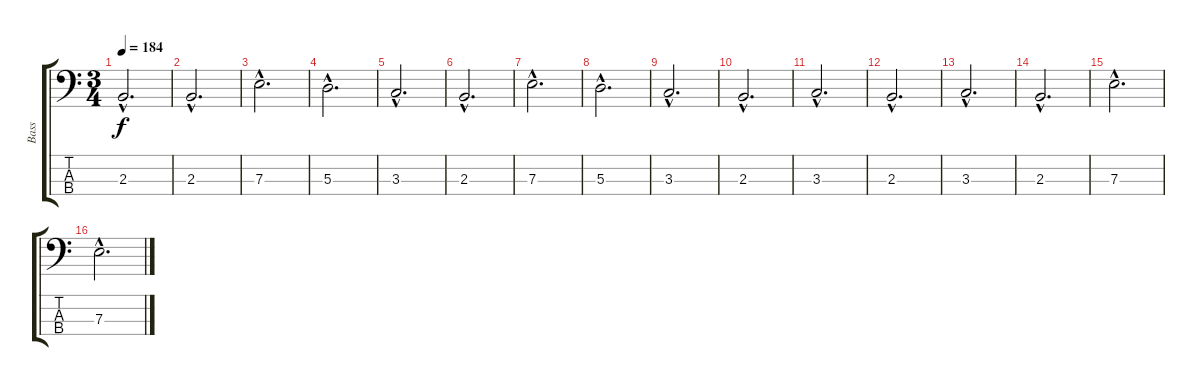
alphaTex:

\track ("Bass" "Bass") {instrument electricbasspick}
\staff {score tabs}
\tuning (G2 D2 A1 E1) {hide}
\ts (3 4)
\tempo 184
\clef f4
\ks c
2.3{hac}.2{d dy f} |
2.3{hac}.2{d} |
7.3{hac}.2{d} |
5.3{hac}.2{d} |
3.3{hac}.2{d} |
2.3{hac}.2{d} |
7.3{hac}.2{d} |
5.3{hac}.2{d} |
3.3{hac}.2{d} |
2.3{hac}.2{d} |
3.3{hac}.2{d} |
2.3{hac}.2{d} |
3.3{hac}.2{d} |
2.3{hac}.2{d} |
7.3{hac}.2{d} |
7.3{hac}.2{d}
